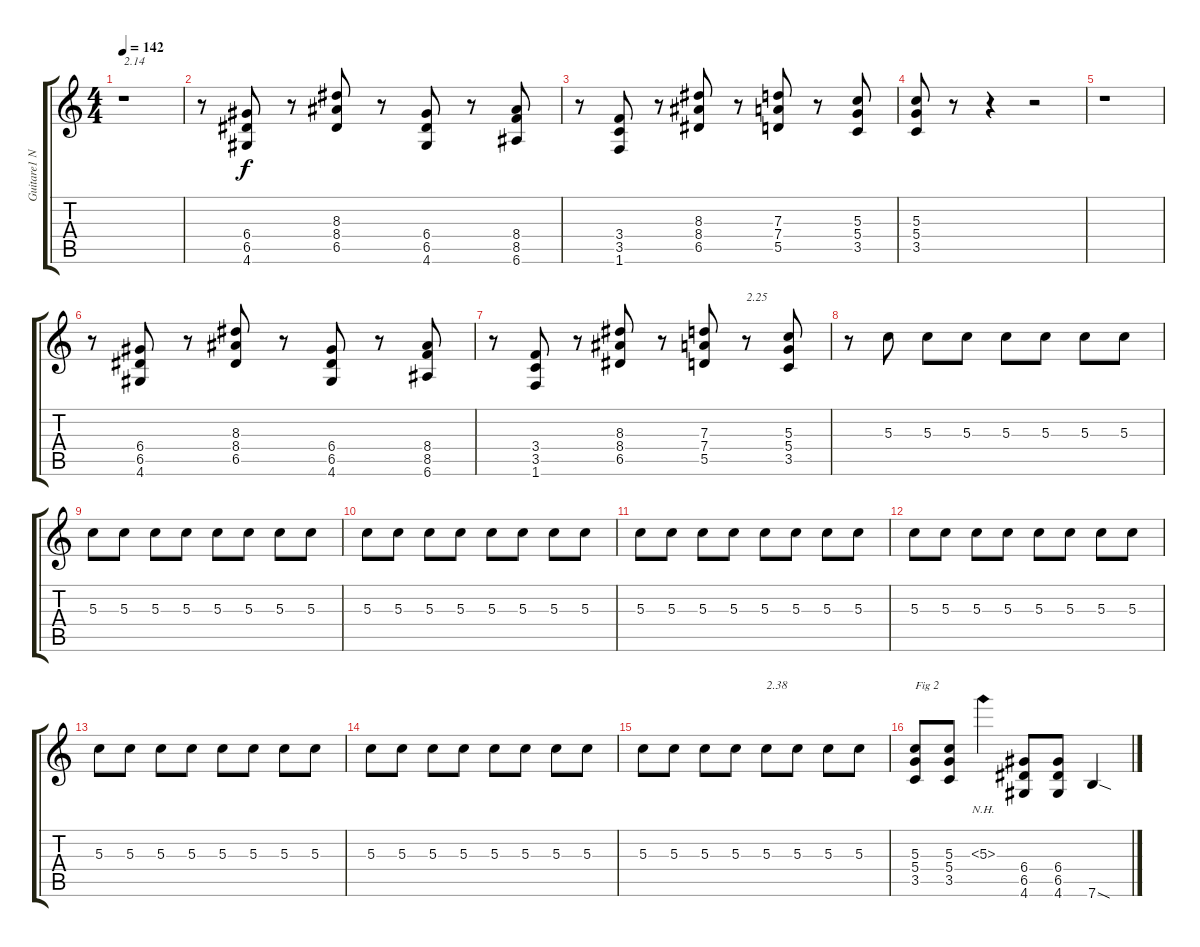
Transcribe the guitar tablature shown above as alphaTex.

\track ("Guitare1 Normal tuning" "Guitare1 N") {instrument overdrivenguitar}
\staff {score tabs}
\tuning (E4 B3 G3 D3 A2 E2) {hide}
\ts (4 4)
\tempo 142
\clef g2
\ks c
r.1{txt "2.14" dy f} |
r.8 (6.4 6.5 4.6).8 r.8 (8.3 8.4 6.5).8 r.8 (6.4 6.5 4.6).8 r.8 (8.4 8.5 6.6).8 |
r.8 (3.4 3.5 1.6).8 r.8 (8.3 8.4 6.5).8 r.8 (7.3 7.4 5.5).8 r.8 (5.3 5.4 3.5).8 |
(5.3 5.4 3.5).8 r.8 r.4 r.2 |
r.1 |
r.8 (6.4 6.5 4.6).8 r.8 (8.3 8.4 6.5).8 r.8 (6.4 6.5 4.6).8 r.8 (8.4 8.5 6.6).8 |
r.8 (3.4 3.5 1.6).8 r.8 (8.3 8.4 6.5).8 r.8 (7.3 7.4 5.5).8 r.8{txt "2.25"} (5.3 5.4 3.5).8 |
r.8 5.3.8 5.3.8 5.3.8 5.3.8 5.3.8 5.3.8 5.3.8 |
5.3.8 5.3.8 5.3.8 5.3.8 5.3.8 5.3.8 5.3.8 5.3.8 |
5.3.8 5.3.8 5.3.8 5.3.8 5.3.8 5.3.8 5.3.8 5.3.8 |
5.3.8 5.3.8 5.3.8 5.3.8 5.3.8 5.3.8 5.3.8 5.3.8 |
5.3.8 5.3.8 5.3.8 5.3.8 5.3.8 5.3.8 5.3.8 5.3.8 |
5.3.8 5.3.8 5.3.8 5.3.8 5.3.8 5.3.8 5.3.8 5.3.8 |
5.3.8 5.3.8 5.3.8 5.3.8 5.3.8 5.3.8 5.3.8 5.3.8 |
5.3.8 5.3.8 5.3.8 5.3.8 5.3.8{txt "2.38"} 5.3.8 5.3.8 5.3.8 |
(5.3 5.4 3.5).8{txt "Fig 2"} (5.3 5.4 3.5).8 5.3{nh}.4 (6.4 6.5 4.6).8 (6.4 6.5 4.6).8 7.6{sod}.4
